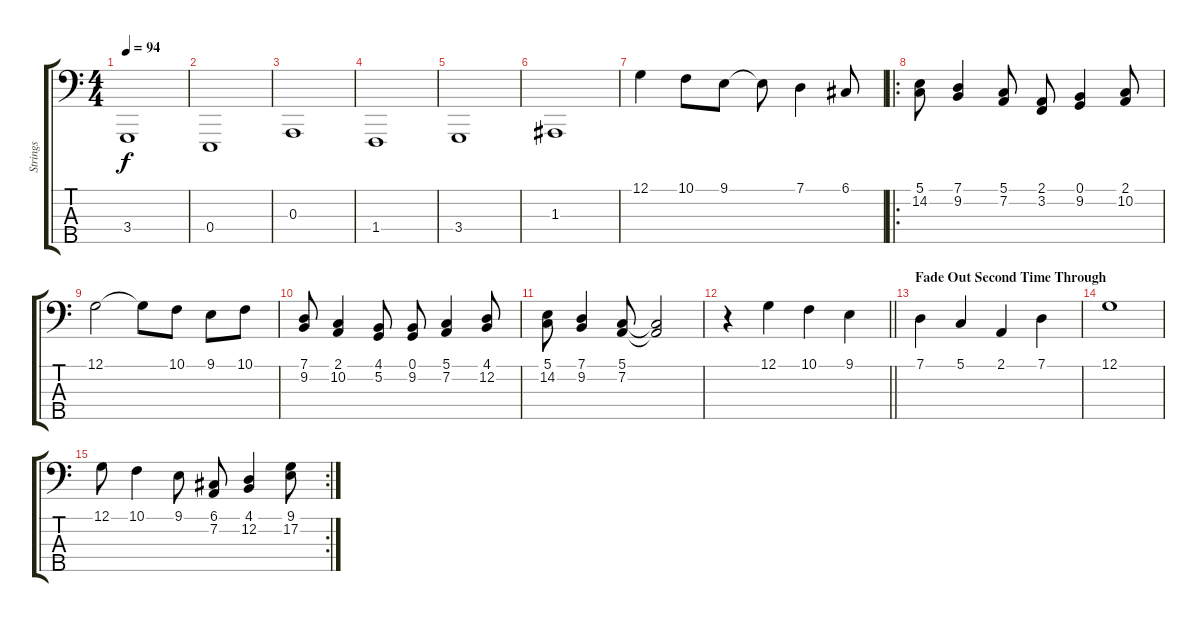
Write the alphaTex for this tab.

\track ("Strings" "Strings") {instrument stringensemble1}
\staff {score tabs}
\tuning (G2 D2 A1 E1 B0) {hide}
\ts (4 4)
\tempo 94
\clef f4
\ks c
3.4.1{dy f} |
0.4.1 |
0.3.1 |
1.4.1 |
3.4.1 |
1.3.1 |
12.1.4 10.1.8 9.1.8 9.1{t}.8 7.1.4 6.1.8 |
\ro
(5.1 14.2).8 (7.1 9.2).4 (5.1 7.2).8 (2.1 3.2).8 (0.1 9.2).4 (2.1 10.2).8 |
12.1.2 12.1{t}.8 10.1.8 9.1.8 10.1.8 |
(7.1 9.2).8 (2.1 10.2).4 (4.1 5.2).8 (0.1 9.2).8 (5.1 7.2).4 (4.1 12.2).8 |
(5.1 14.2).8 (7.1 9.2).4 (5.1 7.2).8 (5.1{t} 7.2{t}).2 |
\barLineRight lightlight
r.4 12.1.4 10.1.4 9.1.4 |
\section ("" "Fade Out Second Time Through")
7.1.4 5.1.4 2.1.4 7.1.4 |
12.1.1 |
\rc 2
12.1.8 10.1.4 9.1.8 (6.1 7.2).8 (4.1 12.2).4 (9.1 17.2).8
